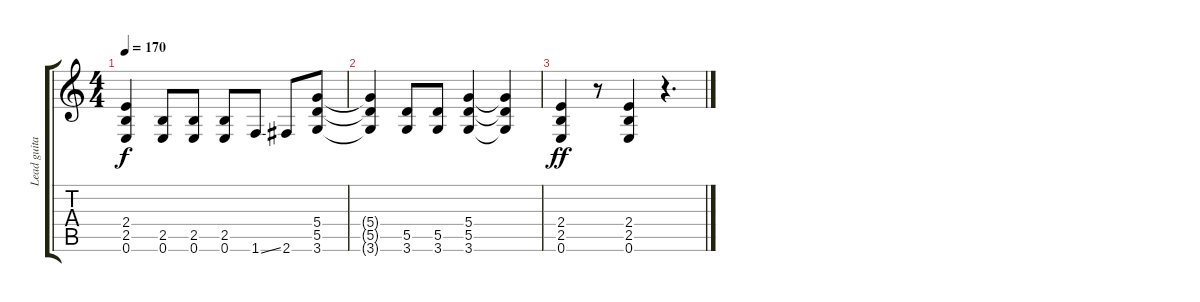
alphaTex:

\track ("Lead guitar" "Lead guita") {instrument distortionguitar}
\staff {score tabs}
\tuning (E4 B3 G3 D3 A2 E2) {hide}
\ts (4 4)
\tempo 170
\clef g2
\ks c
(2.4 2.5 0.6).4{dy f} (2.5 0.6).8 (2.5 0.6).8 (2.5 0.6).8 1.6{ss}.8 2.6.8 (5.4 5.5 3.6).8 |
(5.4{t} 5.5{t} 3.6{t}).4 (5.5 3.6).8 (5.5 3.6).8 (5.4 5.5 3.6).4 (5.4{t} 5.5{t} 3.6{t}).4 |
(2.4 2.5 0.6).4{dy ff} r.8 (2.4 2.5 0.6).4 r.4{d}
